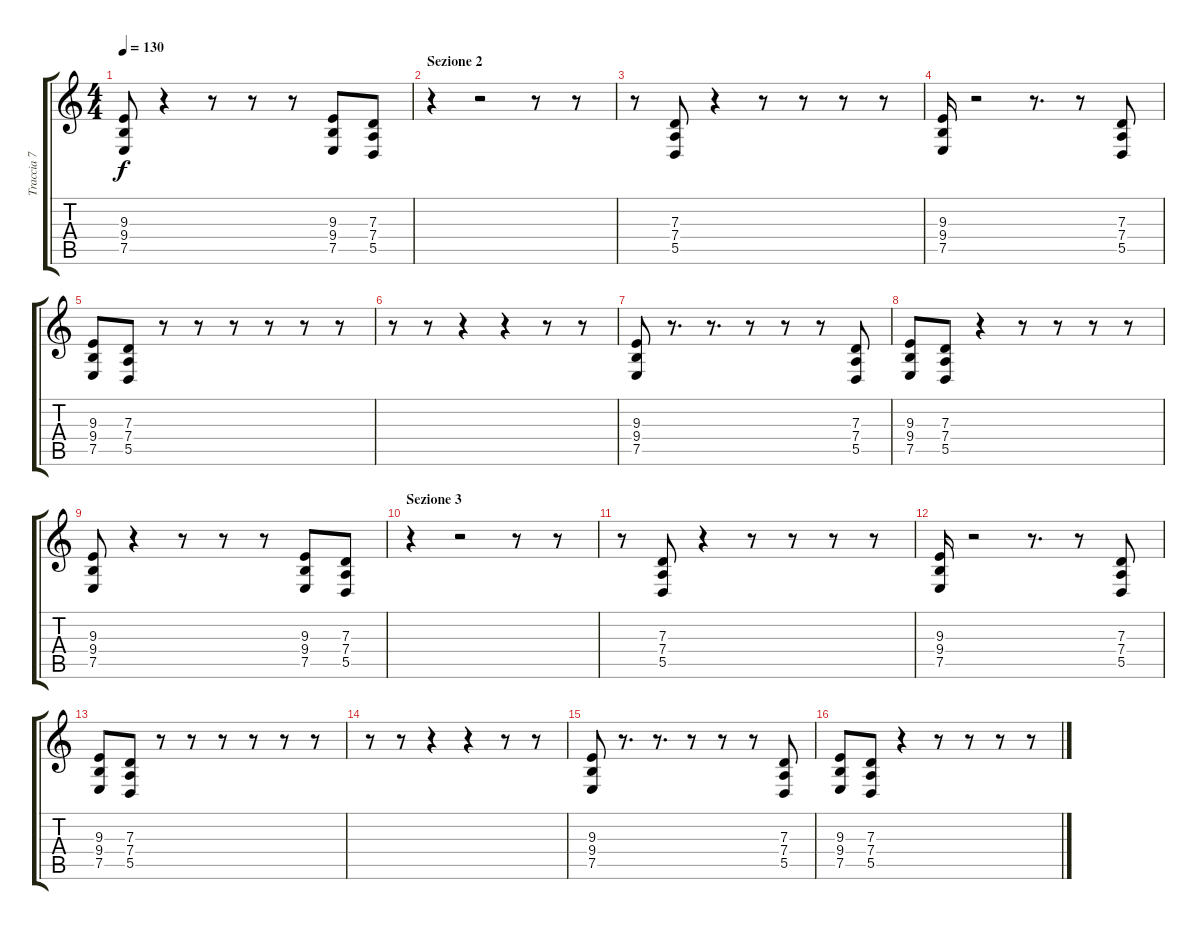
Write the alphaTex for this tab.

\track ("Traccia 7" "Traccia 7") {instrument synthstrings1}
\staff {score tabs}
\tuning (E4 B3 G3 D3 A2 E2) {hide}
\ts (4 4)
\tempo 130
\clef g2
\ks c
(9.3 9.4 7.5).8{dy f} r.4 r.8 r.8 r.8 (9.3 9.4 7.5).8 (7.3 7.4 5.5).8 |
\section ("" "Sezione 2")
r.4 r.2 r.8 r.8 |
r.8 (7.3 7.4 5.5).8 r.4 r.8 r.8 r.8 r.8 |
(9.3 9.4 7.5).16 r.2 r.8{d} r.8 (7.3 7.4 5.5).8 |
(9.3 9.4 7.5).8 (7.3 7.4 5.5).8 r.8 r.8 r.8 r.8 r.8 r.8 |
r.8 r.8 r.4 r.4 r.8 r.8 |
(9.3 9.4 7.5).8 r.8{d} r.8{d} r.8 r.8 r.8 (7.3 7.4 5.5).8 |
(9.3 9.4 7.5).8 (7.3 7.4 5.5).8 r.4 r.8 r.8 r.8 r.8 |
(9.3 9.4 7.5).8 r.4 r.8 r.8 r.8 (9.3 9.4 7.5).8 (7.3 7.4 5.5).8 |
\section ("" "Sezione 3")
r.4 r.2 r.8 r.8 |
r.8 (7.3 7.4 5.5).8 r.4 r.8 r.8 r.8 r.8 |
(9.3 9.4 7.5).16 r.2 r.8{d} r.8 (7.3 7.4 5.5).8 |
(9.3 9.4 7.5).8 (7.3 7.4 5.5).8 r.8 r.8 r.8 r.8 r.8 r.8 |
r.8 r.8 r.4 r.4 r.8 r.8 |
(9.3 9.4 7.5).8 r.8{d} r.8{d} r.8 r.8 r.8 (7.3 7.4 5.5).8 |
(9.3 9.4 7.5).8 (7.3 7.4 5.5).8 r.4 r.8 r.8 r.8 r.8
